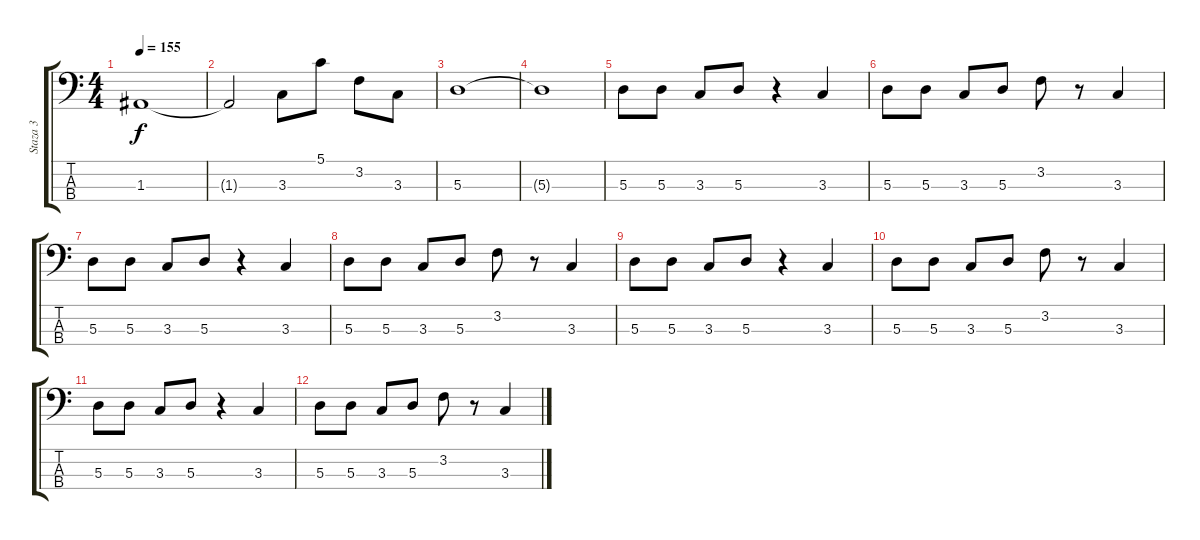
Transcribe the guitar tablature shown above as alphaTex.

\track ("Staza 3" "Staza 3") {instrument electricbassfinger}
\staff {score tabs}
\tuning (G2 D2 A1 E1) {hide}
\ts (4 4)
\tempo 155
\clef f4
\ks c
1.3.1{dy f} |
1.3{t}.2 3.3.8 5.1.8 3.2.8 3.3.8 |
5.3.1 |
5.3{t}.1 |
5.3.8 5.3.8 3.3.8 5.3.8 r.4 3.3.4 |
5.3.8 5.3.8 3.3.8 5.3.8 3.2.8 r.8 3.3.4 |
5.3.8 5.3.8 3.3.8 5.3.8 r.4 3.3.4 |
5.3.8 5.3.8 3.3.8 5.3.8 3.2.8 r.8 3.3.4 |
5.3.8 5.3.8 3.3.8 5.3.8 r.4 3.3.4 |
5.3.8 5.3.8 3.3.8 5.3.8 3.2.8 r.8 3.3.4 |
5.3.8 5.3.8 3.3.8 5.3.8 r.4 3.3.4 |
5.3.8 5.3.8 3.3.8 5.3.8 3.2.8 r.8 3.3.4
